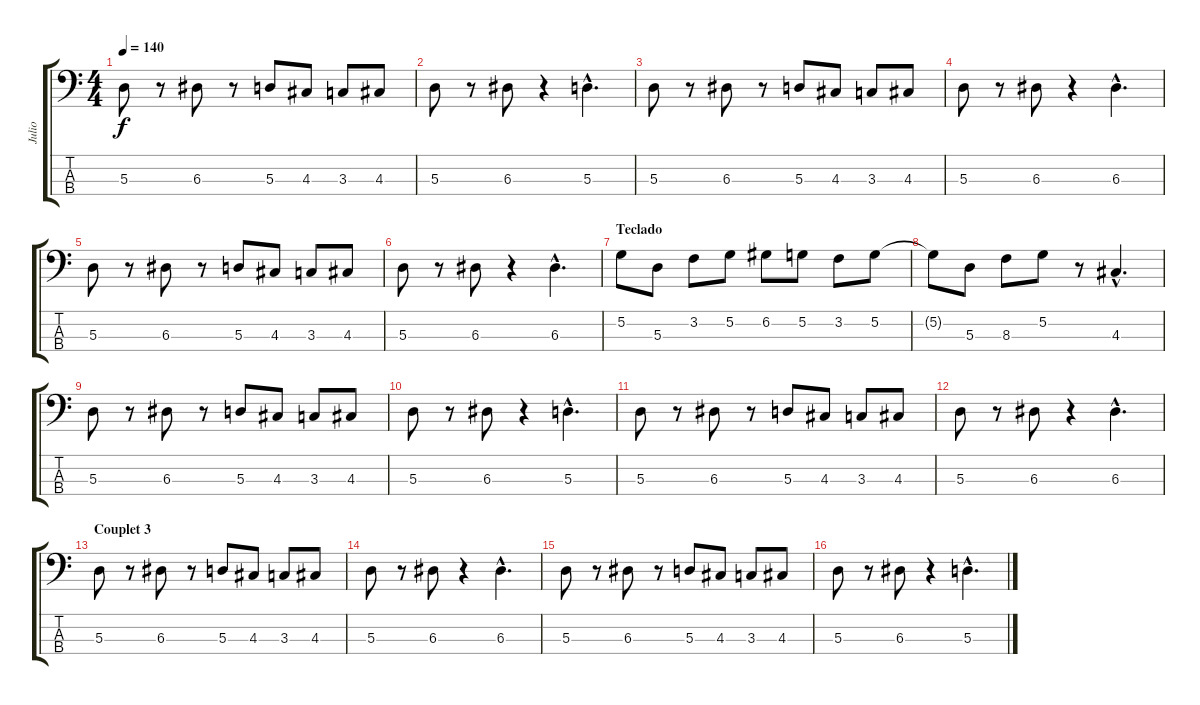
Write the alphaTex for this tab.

\track ("Julio" "Julio") {instrument electricbassfinger}
\staff {score tabs}
\tuning (G2 D2 A1 E1) {hide}
\ts (4 4)
\tempo 140
\clef f4
\ks c
5.3.8{dy f} r.8 6.3.8 r.8 5.3.8 4.3.8 3.3.8 4.3.8 |
5.3.8 r.8 6.3.8 r.4 5.3{hac}.4{d} |
5.3.8 r.8 6.3.8 r.8 5.3.8 4.3.8 3.3.8 4.3.8 |
5.3.8 r.8 6.3.8 r.4 6.3{hac}.4{d} |
5.3.8 r.8 6.3.8 r.8 5.3.8 4.3.8 3.3.8 4.3.8 |
5.3.8 r.8 6.3.8 r.4 6.3{hac}.4{d} |
\section ("" "Teclado")
5.2.8 5.3.8 3.2.8 5.2.8 6.2.8 5.2.8 3.2.8 5.2.8 |
5.2{t}.8 5.3.8 8.3.8 5.2.8 r.8 4.3{hac}.4{d} |
5.3.8 r.8 6.3.8 r.8 5.3.8 4.3.8 3.3.8 4.3.8 |
5.3.8 r.8 6.3.8 r.4 5.3{hac}.4{d} |
5.3.8 r.8 6.3.8 r.8 5.3.8 4.3.8 3.3.8 4.3.8 |
5.3.8 r.8 6.3.8 r.4 6.3{hac}.4{d} |
\section ("" "Couplet 3")
5.3.8 r.8 6.3.8 r.8 5.3.8 4.3.8 3.3.8 4.3.8 |
5.3.8 r.8 6.3.8 r.4 6.3{hac}.4{d} |
5.3.8 r.8 6.3.8 r.8 5.3.8 4.3.8 3.3.8 4.3.8 |
5.3.8 r.8 6.3.8 r.4 5.3{hac}.4{d}
